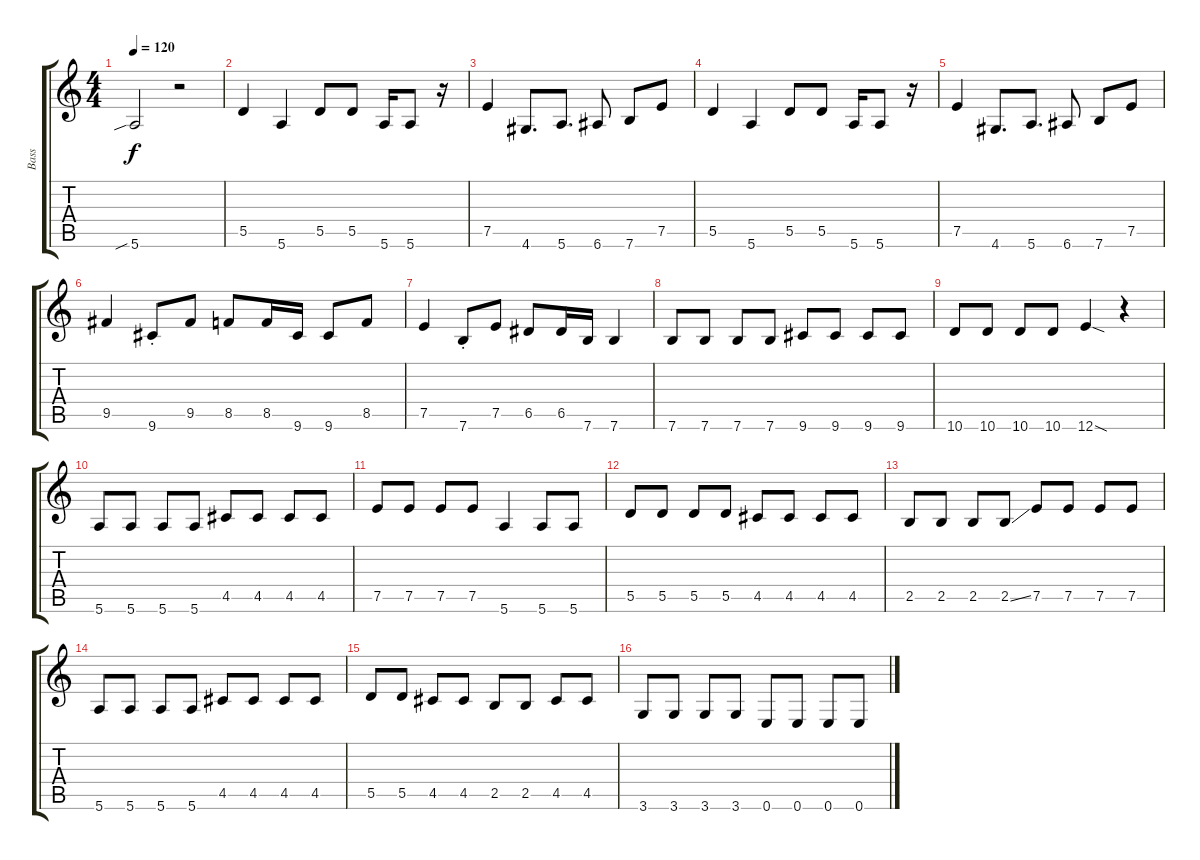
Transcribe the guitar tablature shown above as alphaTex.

\track ("Bass" "Bass") {instrument electricbassfinger}
\staff {score tabs}
\tuning (E4 B3 G3 D3 A2 E2) {hide}
\ts (4 4)
\tempo 120
\clef g2
\ks c
5.6{sib}.2{dy f} r.2 |
5.5.4 5.6.4 5.5.8 5.5.8 5.6.16 5.6.8 r.16 |
7.5.4 4.6.8{d} 5.6.8{d} 6.6.8 7.6.8 7.5.8 |
5.5.4 5.6.4 5.5.8 5.5.8 5.6.16 5.6.8 r.16 |
7.5.4 4.6.8{d} 5.6.8{d} 6.6.8 7.6.8 7.5.8 |
9.5.4 9.6{st}.8 9.5.8 8.5.8 8.5.16 9.6.16 9.6.8 8.5.8 |
7.5.4 7.6{st}.8 7.5.8 6.5.8 6.5.16 7.6.16 7.6.4 |
7.6.8 7.6.8 7.6.8 7.6.8 9.6.8 9.6.8 9.6.8 9.6.8 |
10.6.8 10.6.8 10.6.8 10.6.8 12.6{sod}.4 r.4 |
5.6.8 5.6.8 5.6.8 5.6.8 4.5.8 4.5.8 4.5.8 4.5.8 |
7.5.8 7.5.8 7.5.8 7.5.8 5.6.4 5.6.8 5.6.8 |
5.5.8 5.5.8 5.5.8 5.5.8 4.5.8 4.5.8 4.5.8 4.5.8 |
2.5.8 2.5.8 2.5.8 2.5{ss}.8 7.5.8 7.5.8 7.5.8 7.5.8 |
5.6.8 5.6.8 5.6.8 5.6.8 4.5.8 4.5.8 4.5.8 4.5.8 |
5.5.8 5.5.8 4.5.8 4.5.8 2.5.8 2.5.8 4.5.8 4.5.8 |
3.6.8 3.6.8 3.6.8 3.6.8 0.6.8 0.6.8 0.6.8 0.6{ss}.8
